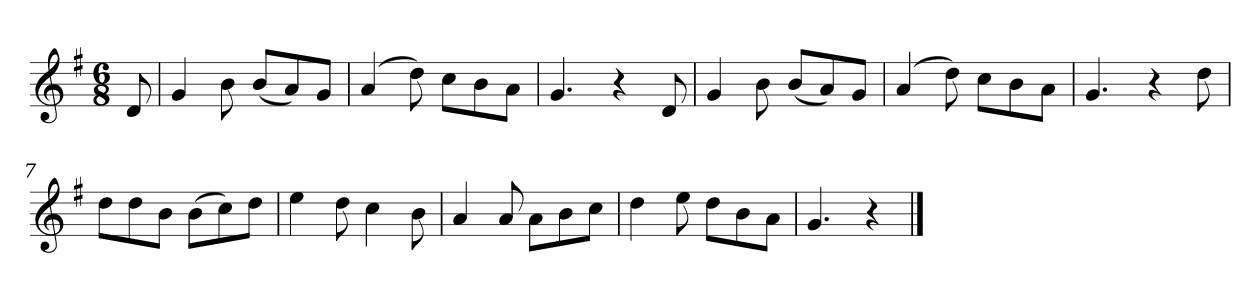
**kern
*part1
*staff1
*k[f#]
*M6/8
*MM120
=
8d
=1
4g
8b
(8bL
8a)
8gJ
=2
(4a
8dd)
8ccL
8b
8aJ
=3
4.g
4r
8d
=4
4g
8b
(8bL
8a)
8gJ
=5
(4a
8dd)
8ccL
8b
8aJ
=6
4.g
4r
8dd
=7
8ddL
8dd
8bJ
(8bL
8cc)
8ddJ
=8
4ee
8dd
4cc
8b
=9
4a
8a
8aL
8b
8ccJ
=10
4dd
8ee
8ddL
8b
8aJ
=11
4.g
4r
==
*-
